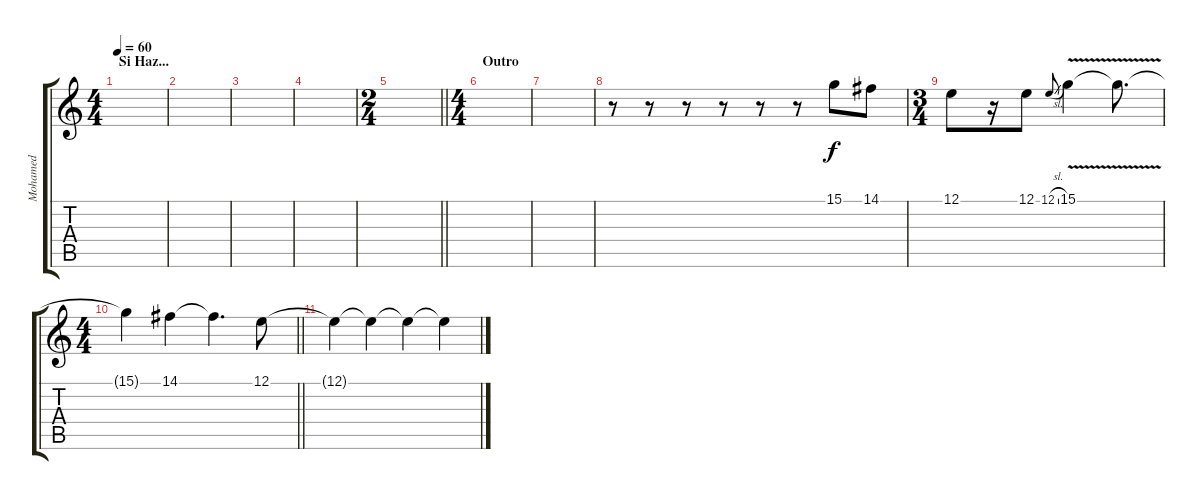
\track ("Mohamed" "Mohamed") {instrument violin}
\staff {score tabs}
\tuning (E4 B3 G3 D3 A2 E2) {hide}
\ts (4 4)
\section ("" "Si Haz...")
\tempo 60
\clef g2
\ks c
|
|
|
|
\ts (2 4)
\barLineRight lightlight
|
\ts (4 4)
\section ("" "Outro")
|
|
r.8 r.8 r.8 r.8 r.8 r.8 15.1.8 14.1.8 |
\ts (3 4)
12.1.8 r.16 12.1.8 12.1{sl}.8{gr onbeat} 15.1{v}.4 15.1{t}.8{d} |
\ts (4 4)
\barLineRight lightlight
15.1{t}.4 14.1.4 14.1{t}.4{d} 12.1.8 |
12.1{t}.4 12.1{t}.4 12.1{t}.4 12.1{t}.4
